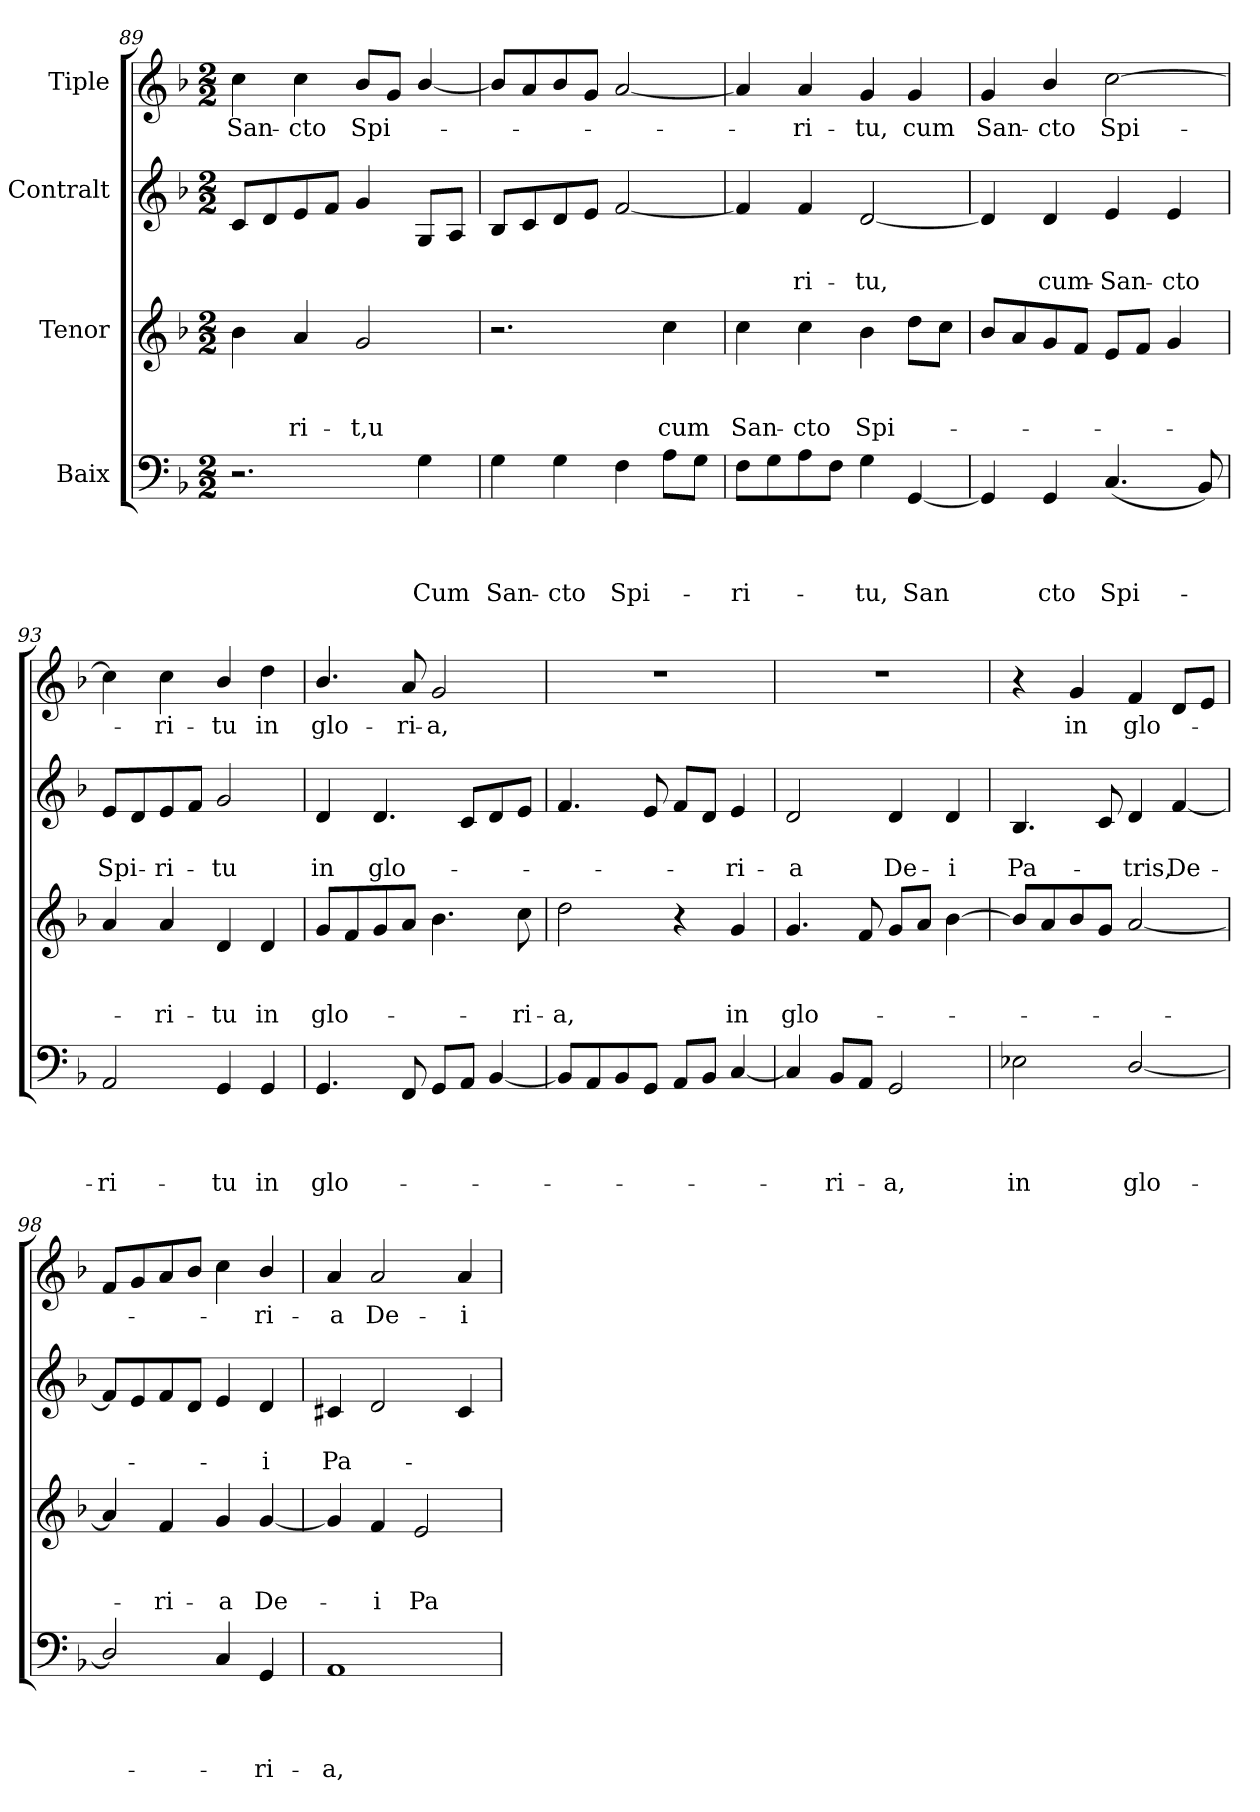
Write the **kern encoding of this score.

**kern	**text	**text	**text	**text	**kern	**text	**text	**text	**kern	**text	**text	**kern	**text
*part4	*part4	*part4	*part4	*part4	*part3	*part3	*part3	*part3	*part2	*part2	*part2	*part1	*part1
*staff4	*staff4	*staff4	*staff4	*staff4	*staff3	*staff3	*staff3	*staff3	*staff2	*staff2	*staff2	*staff1	*staff1
*I"Baix	*	*	*	*	*I"Tenor	*	*	*	*I"Contralt	*	*	*I"Tiple	*
*clefF4	*	*	*	*	*clefG2	*	*	*	*clefG2	*	*	*clefG2	*
*k[b-]	*	*	*	*	*k[b-]	*	*	*	*k[b-]	*	*	*k[b-]	*
*F:	*	*	*	*	*F:	*	*	*	*F:	*	*	*F:	*
*M2/2	*	*	*	*	*M2/2	*	*	*	*M2/2	*	*	*M2/2	*
=89	=89	=89	=89	=89	=89	=89	=89	=89	=89	=89	=89	=89	=89
!	!	!	!	!	!	!	!	!	!	!	!	!	!LO:LY:b
2.r	.	.	.	.	4b-\	.	.	.	8c/L	.	.	4cc\	San-
.	.	.	.	.	.	.	.	.	8d/	.	.	.	.
!	!	!	!	!	!	!	!	!LO:LY:b	!	!	!	!	!LO:LY:b
.	.	.	.	.	4a/	.	.	-ri-	8e/	.	.	4cc\	-cto
.	.	.	.	.	.	.	.	.	8f/J	.	.	.	.
!	!	!	!	!	!	!	!	!LO:LY:b	!	!	!	!	!LO:LY:b
.	.	.	.	.	2g/	.	.	-t,u	4g/	.	.	8b-/L	Spi-
.	.	.	.	.	.	.	.	.	.	.	.	8g/J	.
!	!	!	!	!LO:LY:b	!	!	!	!	!	!	!	!	!
4G\	.	.	.	Cum	.	.	.	.	8G/L	.	.	[<4b-/	.
.	.	.	.	.	.	.	.	.	8A/J	.	.	.	.
=90	=90	=90	=90	=90	=90	=90	=90	=90	=90	=90	=90	=90	=90
!	!	!	!	!LO:LY:b	!	!	!	!	!	!	!	!	!
4G\	.	.	.	San-	2.r	.	.	.	8B-/L	.	.	8b-/L]	.
.	.	.	.	.	.	.	.	.	8c/	.	.	8a/	.
!	!	!	!	!LO:LY:b	!	!	!	!	!	!	!	!	!
4G\	.	.	.	-cto	.	.	.	.	8d/	.	.	8b-/	.
.	.	.	.	.	.	.	.	.	8e/J	.	.	8g/J	.
!	!	!	!	!LO:LY:b	!	!	!	!	!	!	!	!	!
4F\	.	.	.	Spi-	.	.	.	.	[<2f/	.	.	[<2a/	.
!	!	!	!	!	!	!	!	!LO:LY:b	!	!	!	!	!
8A\L	.	.	.	.	4cc\	.	.	cum	.	.	.	.	.
8G\J	.	.	.	.	.	.	.	.	.	.	.	.	.
=91	=91	=91	=91	=91	=91	=91	=91	=91	=91	=91	=91	=91	=91
!	!	!	!	!LO:LY:b	!	!	!	!LO:LY:b	!	!	!	!	!
8F\L	.	.	.	-ri-	4cc\	.	.	San-	4f/]	.	.	4a/]	.
8G\	.	.	.	.	.	.	.	.	.	.	.	.	.
!	!	!	!	!	!	!	!	!LO:LY:b	!	!	!LO:LY:b	!	!LO:LY:b
8A\	.	.	.	.	4cc\	.	.	-cto	4f/	.	-ri-	4a/	-ri-
8F\J	.	.	.	.	.	.	.	.	.	.	.	.	.
!	!	!	!	!LO:LY:b	!	!	!	!LO:LY:b	!	!	!LO:LY:b	!	!LO:LY:b
4G\	.	.	.	-tu,	4b-\	.	.	Spi-	[<2d/	.	-tu,	4g/	-tu,
!	!	!	!	!LO:LY:b	!	!	!	!	!	!	!	!	!LO:LY:b
[<4GG/	.	.	.	San	8dd\L	.	.	.	.	.	.	4g/	cum
.	.	.	.	.	8cc\J	.	.	.	.	.	.	.	.
!!LO:LB:g=z
=92	=92	=92	=92	=92	=92	=92	=92	=92	=92	=92	=92	=92	=92
!	!	!	!	!	!	!	!	!	!	!	!	!	!LO:LY:b
4GG/]	.	.	.	.	8b-/L	.	.	.	4d/]	.	.	4g/	San-
.	.	.	.	.	8a/	.	.	.	.	.	.	.	.
!	!	!	!	!LO:LY:b	!	!	!	!	!	!	!LO:LY:b	!	!LO:LY:b
4GG/	.	.	.	cto	8g/	.	.	.	4d/	.	cum-	4b-/	-cto
.	.	.	.	.	8f/J	.	.	.	.	.	.	.	.
!	!	!	!	!LO:LY:b	!	!	!	!	!	!	!LO:LY:b	!	!LO:LY:b
(<4.C/	.	.	.	Spi-	8e/L	.	.	.	4e/	.	-San-	[>2cc\	Spi-
.	.	.	.	.	8f/J	.	.	.	.	.	.	.	.
!	!	!	!	!	!	!	!	!	!	!	!LO:LY:b	!	!
.	.	.	.	.	4g/	.	.	.	4e/	.	-cto	.	.
8BB-/)	.	.	.	.	.	.	.	.	.	.	.	.	.
=93	=93	=93	=93	=93	=93	=93	=93	=93	=93	=93	=93	=93	=93
!	!	!	!	!LO:LY:b	!	!	!	!	!	!	!LO:LY:b	!	!
2AA/	.	.	.	-ri-	4a/	.	.	.	8e/L	.	Spi-	4cc\]	.
.	.	.	.	.	.	.	.	.	8d/	.	.	.	.
!	!	!	!	!	!	!	!	!LO:LY:b	!	!	!LO:LY:b	!	!LO:LY:b
.	.	.	.	.	4a/	.	.	-ri-	8e/	.	-ri-	4cc\	-ri-
.	.	.	.	.	.	.	.	.	8f/J	.	.	.	.
!	!	!	!	!LO:LY:b	!	!	!	!LO:LY:b	!	!	!LO:LY:b	!	!LO:LY:b
4GG/	.	.	.	-tu	4d/	.	.	-tu	2g/	.	-tu	4b-/	-tu
!	!	!	!	!LO:LY:b	!	!	!	!LO:LY:b	!	!	!	!	!LO:LY:b
4GG/	.	.	.	in	4d/	.	.	in	.	.	.	4dd\	in
=94	=94	=94	=94	=94	=94	=94	=94	=94	=94	=94	=94	=94	=94
!	!	!	!	!LO:LY:b	!	!	!	!LO:LY:b	!	!	!LO:LY:b	!	!LO:LY:b
4.GG/	.	.	.	glo-	8g/L	.	.	glo-	4d/	.	in	4.b-/	glo-
.	.	.	.	.	8f/	.	.	.	.	.	.	.	.
!	!	!	!	!	!	!	!	!	!	!	!LO:LY:b	!	!
.	.	.	.	.	8g/	.	.	.	4.d/	.	glo-	.	.
!	!	!	!	!	!	!	!	!	!	!	!	!	!LO:LY:b
8FF/	.	.	.	.	8a/J	.	.	.	.	.	.	8a/	-ri-
!	!	!	!	!	!	!	!	!	!	!	!	!	!LO:LY:b
8GG/L	.	.	.	.	4.b-\	.	.	.	.	.	.	2g/	-a,
8AA/J	.	.	.	.	.	.	.	.	8c/L	.	.	.	.
[<4BB-/	.	.	.	.	.	.	.	.	8d/	.	.	.	.
!	!	!	!	!	!	!	!	!LO:LY:b	!	!	!	!	!
.	.	.	.	.	8cc\	.	.	-ri-	8e/J	.	.	.	.
=95	=95	=95	=95	=95	=95	=95	=95	=95	=95	=95	=95	=95	=95
!	!	!	!	!	!	!	!	!LO:LY:b	!	!	!	!	!
8BB-/L]	.	.	.	.	2dd\	.	.	-a,	4.f/	.	.	1r	.
8AA/	.	.	.	.	.	.	.	.	.	.	.	.	.
8BB-/	.	.	.	.	.	.	.	.	.	.	.	.	.
8GG/J	.	.	.	.	.	.	.	.	8e/	.	.	.	.
8AA/L	.	.	.	.	4r	.	.	.	8f/L	.	.	.	.
8BB-/J	.	.	.	.	.	.	.	.	8d/J	.	.	.	.
!	!	!	!	!	!	!	!	!LO:LY:b	!	!	!LO:LY:b	!	!
[<4C/	.	.	.	.	4g/	.	.	in	4e/	.	-ri-	.	.
=96	=96	=96	=96	=96	=96	=96	=96	=96	=96	=96	=96	=96	=96
!	!	!	!	!	!	!	!	!LO:LY:b	!	!	!LO:LY:b	!	!
4C/]	.	.	.	.	4.g/	.	.	glo-	2d/	.	-a	1r	.
!	!	!	!	!LO:LY:b	!	!	!	!	!	!	!	!	!
8BB-/L	.	.	.	-ri-	.	.	.	.	.	.	.	.	.
8AA/J	.	.	.	.	8f/	.	.	.	.	.	.	.	.
!	!	!	!	!LO:LY:b	!	!	!	!	!	!	!LO:LY:b	!	!
2GG/	.	.	.	-a,	8g/L	.	.	.	4d/	.	De-	.	.
.	.	.	.	.	8a/J	.	.	.	.	.	.	.	.
!	!	!	!	!	!	!	!	!	!	!	!LO:LY:b	!	!
.	.	.	.	.	[>4b-\	.	.	.	4d/	.	-i	.	.
!!LO:LB:g=z
=97	=97	=97	=97	=97	=97	=97	=97	=97	=97	=97	=97	=97	=97
!	!	!	!	!LO:LY:b	!	!	!	!	!	!	!LO:LY:b	!	!
2E-X\	.	.	.	in	8b-/L]	.	.	.	4.B-/	.	Pa-	4r	.
.	.	.	.	.	8a/	.	.	.	.	.	.	.	.
!	!	!	!	!	!	!	!	!	!	!	!	!	!LO:LY:b
.	.	.	.	.	8b-/	.	.	.	.	.	.	4g/	in
.	.	.	.	.	8g/J	.	.	.	8c/	.	.	.	.
!	!	!	!	!LO:LY:b	!	!	!	!	!	!	!LO:LY:b	!	!LO:LY:b
[<2D/	.	.	.	glo-	[<2a/	.	.	.	4d/	.	-tris,	4f/	glo-
!	!	!	!	!	!	!	!	!	!	!	!LO:LY:b	!	!
.	.	.	.	.	.	.	.	.	[<4f/	.	De-	8d/L	.
.	.	.	.	.	.	.	.	.	.	.	.	8e/J	.
=98	=98	=98	=98	=98	=98	=98	=98	=98	=98	=98	=98	=98	=98
2D/]	.	.	.	.	4a/]	.	.	.	8f/L]	.	.	8f/L	.
.	.	.	.	.	.	.	.	.	8e/	.	.	8g/	.
!	!	!	!	!	!	!	!	!LO:LY:b	!	!	!	!	!
.	.	.	.	.	4f/	.	.	-ri-	8f/	.	.	8a/	.
.	.	.	.	.	.	.	.	.	8d/J	.	.	8b-/J	.
!	!	!	!	!	!	!	!	!LO:LY:b	!	!	!	!	!
4C/	.	.	.	.	4g/	.	.	-a	4e/	.	.	4cc\	.
!	!	!	!	!LO:LY:b	!	!	!	!LO:LY:b	!	!	!LO:LY:b	!	!LO:LY:b
4GG/	.	.	.	-ri-	[<4g/	.	.	De-	4d/	.	-i	4b-/	-ri-
=99	=99	=99	=99	=99	=99	=99	=99	=99	=99	=99	=99	=99	=99
!	!	!	!	!LO:LY:b	!	!	!	!	!	!	!LO:LY:b	!	!LO:LY:b
1AA	.	.	.	-a,	4g/]	.	.	.	4c#X/	.	Pa-	4a/	-a
!	!	!	!	!	!	!	!	!LO:LY:b	!	!	!	!	!LO:LY:b
.	.	.	.	.	4f/	.	.	-i	2d/	.	.	2a/	De-
!	!	!	!	!	!	!	!	!LO:LY:b	!	!	!	!	!
.	.	.	.	.	2e/	.	.	Pa-	.	.	.	.	.
!	!	!	!	!	!	!	!	!	!	!	!	!	!LO:LY:b
.	.	.	.	.	.	.	.	.	4c#/	.	.	4a/	-i
=	=	=	=	=	=	=	=	=	=	=	=	=	=
*-	*-	*-	*-	*-	*-	*-	*-	*-	*-	*-	*-	*-	*-
